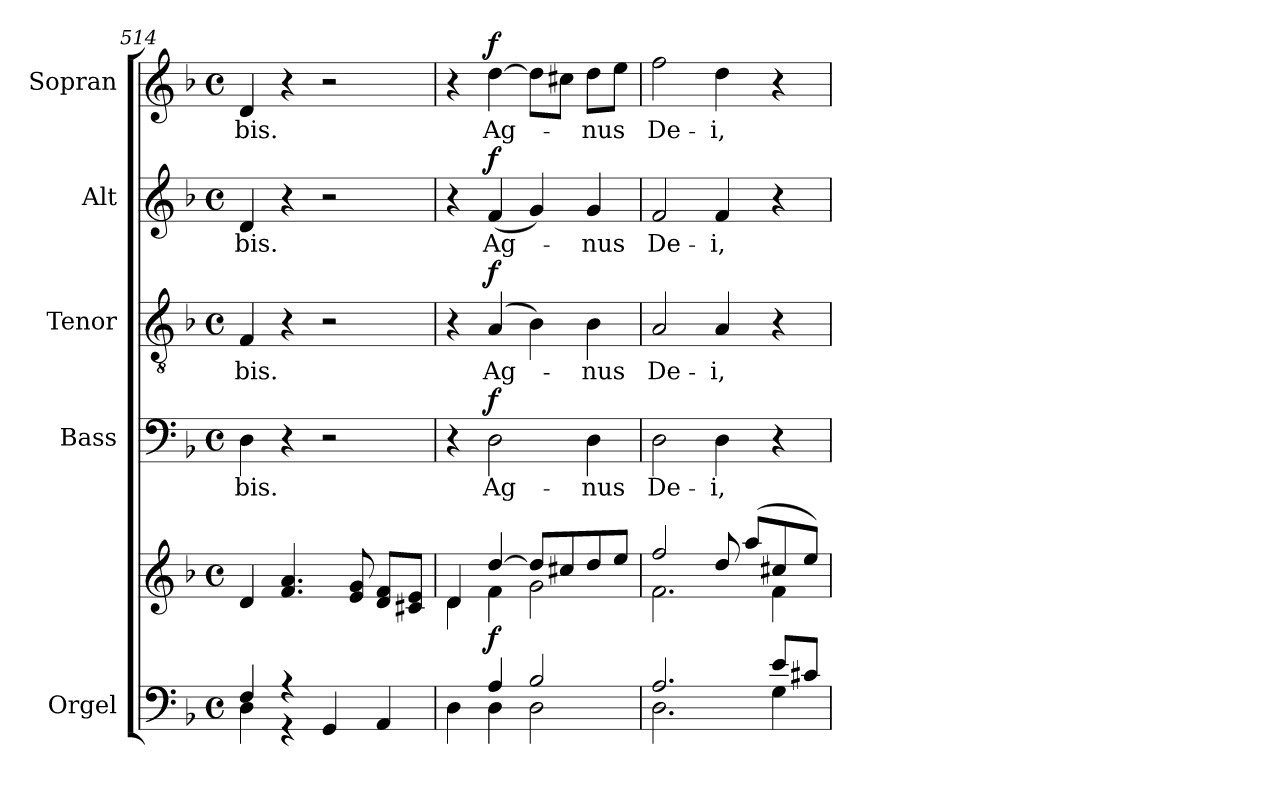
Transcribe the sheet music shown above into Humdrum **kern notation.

**kern	**kern	**dynam	**kern	**text	**dynam	**kern	**text	**dynam	**kern	**text	**dynam	**kern	**text	**dynam
*part5	*part5	*part5	*part4	*part4	*part4	*part3	*part3	*part3	*part2	*part2	*part2	*part1	*part1	*part1
*staff6	*staff5	*staff5/6	*staff4	*staff4	*staff4	*staff3	*staff3	*staff3	*staff2	*staff2	*staff2	*staff1	*staff1	*staff1
*I"Orgel	*	*	*I"Bass	*	*	*I"Tenor	*	*	*I"Alt	*	*	*I"Sopran	*	*
*I'Org.	*	*	*I'B.	*	*	*I'T.	*	*	*I'A.	*	*	*I'S.	*	*
*clefF4	*clefG2	*	*clefF4	*	*	*clefGv2	*	*	*clefG2	*	*	*clefG2	*	*
*k[b-]	*k[b-]	*	*k[b-]	*	*	*k[b-]	*	*	*k[b-]	*	*	*k[b-]	*	*
*F:	*F:	*	*F:	*	*	*F:	*	*	*F:	*	*	*F:	*	*
*M4/4	*M4/4	*	*M4/4	*	*	*M4/4	*	*	*M4/4	*	*	*M4/4	*	*
*met(c)	*met(c)	*	*met(c)	*	*	*met(c)	*	*	*met(c)	*	*	*met(c)	*	*
=514	=514	=514	=514	=514	=514	=514	=514	=514	=514	=514	=514	=514	=514	=514
*^	*	*	*	*	*	*	*	*	*	*	*	*	*	*
!	!	!	!	!	!LO:LY:b	!	!	!LO:LY:b	!	!	!LO:LY:b	!	!	!LO:LY:b	!
4F/	4D\	4d/	.	4D\	-bis.	.	4F/	-bis.	.	4d/	-bis.	.	4d/	-bis.	.
4r	4r	4.f/ 4.a/	.	4r	.	.	4r	.	.	4r	.	.	4r	.	.
2ryy	4GG/	.	.	2r	.	.	2r	.	.	2r	.	.	2r	.	.
.	.	8e/ 8g/	.	.	.	.	.	.	.	.	.	.	.	.	.
.	4AA/	8d/ 8f/L	.	.	.	.	.	.	.	.	.	.	.	.	.
.	.	8c#X/ 8e/J	.	.	.	.	.	.	.	.	.	.	.	.	.
=515	=515	=515	=515	=515	=515	=515	=515	=515	=515	=515	=515	=515	=515	=515	=515
*	*	*^	*	*	*	*	*	*	*	*	*	*	*	*	*
4ryy	4D\	4d/	4d\	.	4r	.	.	4r	.	.	4r	.	.	4r	.	.
!	!	!	!	!LO:DY:b	!	!LO:LY:b	!LO:DY:a	!	!LO:LY:b	!LO:DY:a	!	!LO:LY:b	!LO:DY:a	!	!LO:LY:b	!LO:DY:a
4A/	4D\	[>4dd/	4f\	f	2D\	Ag-	f	(4A/	Ag-	f	(<4f/	Ag-	f	[4dd\	Ag-	f
2B-/	2D\	8dd/L]	2g\	.	.	.	.	4B-\)	.	.	4g/)	.	.	8dd\L]	.	.
.	.	8cc#X/	.	.	.	.	.	.	.	.	.	.	.	8cc#X\J	.	.
!	!	!	!	!	!	!LO:LY:b	!	!	!LO:LY:b	!	!	!LO:LY:b	!	!	!LO:LY:b	!
.	.	8dd/	.	.	4D\	-nus	.	4B-\	-nus	.	4g/	-nus	.	8dd\L	-nus	.
.	.	8ee/J	.	.	.	.	.	.	.	.	.	.	.	8ee\J	.	.
!!LO:PB:g=z
=516	=516	=516	=516	=516	=516	=516	=516	=516	=516	=516	=516	=516	=516	=516	=516	=516
!	!	!	!	!	!	!LO:LY:b	!	!	!LO:LY:b	!	!	!LO:LY:b	!	!	!LO:LY:b	!
2.A/	2.D\	2ff/	2.f\	.	2D\	De-	.	2A/	De-	.	2f/	De-	.	2ff\	De-	.
!	!	!	!	!	!	!LO:LY:b	!	!	!LO:LY:b	!	!	!LO:LY:b	!	!	!LO:LY:b	!
.	.	8dd/	.	.	4D\	-i,	.	4A/	-i,	.	4f/	-i,	.	4dd\	-i,	.
.	.	(>8aa/L	.	.	.	.	.	.	.	.	.	.	.	.	.	.
8e/L	4G\	8cc#X/	4f\	.	4r	.	.	4r	.	.	4r	.	.	4r	.	.
8c#X/J	.	8ee/J)	.	.	.	.	.	.	.	.	.	.	.	.	.	.
*v	*v	*	*	*	*	*	*	*	*	*	*	*	*	*	*	*
*	*v	*v	*	*	*	*	*	*	*	*	*	*	*	*	*
=	=	=	=	=	=	=	=	=	=	=	=	=	=	=
*-	*-	*-	*-	*-	*-	*-	*-	*-	*-	*-	*-	*-	*-	*-
